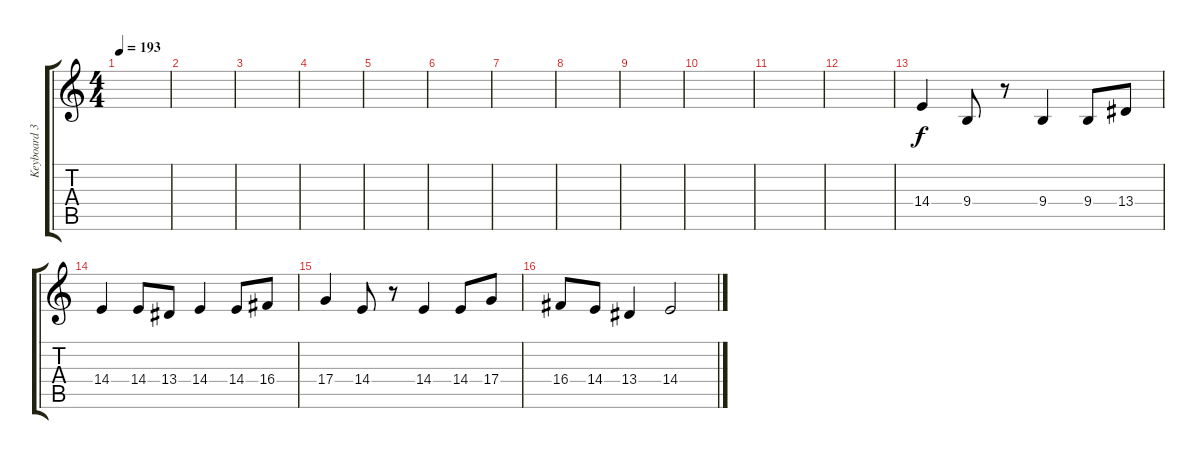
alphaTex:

\track ("Keyboard 3" "Keyboard 3") {instrument accordion}
\staff {score tabs}
\tuning (E4 B3 G3 D3 A2 E2) {hide}
\ts (4 4)
\tempo 193
\clef g2
\ks c
|
|
|
|
|
|
|
|
|
|
|
|
14.4.4 9.4.8 r.8 9.4.4 9.4.8 13.4.8 |
14.4.4 14.4.8 13.4.8 14.4.4 14.4.8 16.4.8 |
17.4.4 14.4.8 r.8 14.4.4 14.4.8 17.4.8 |
16.4.8 14.4.8 13.4.4 14.4.2
